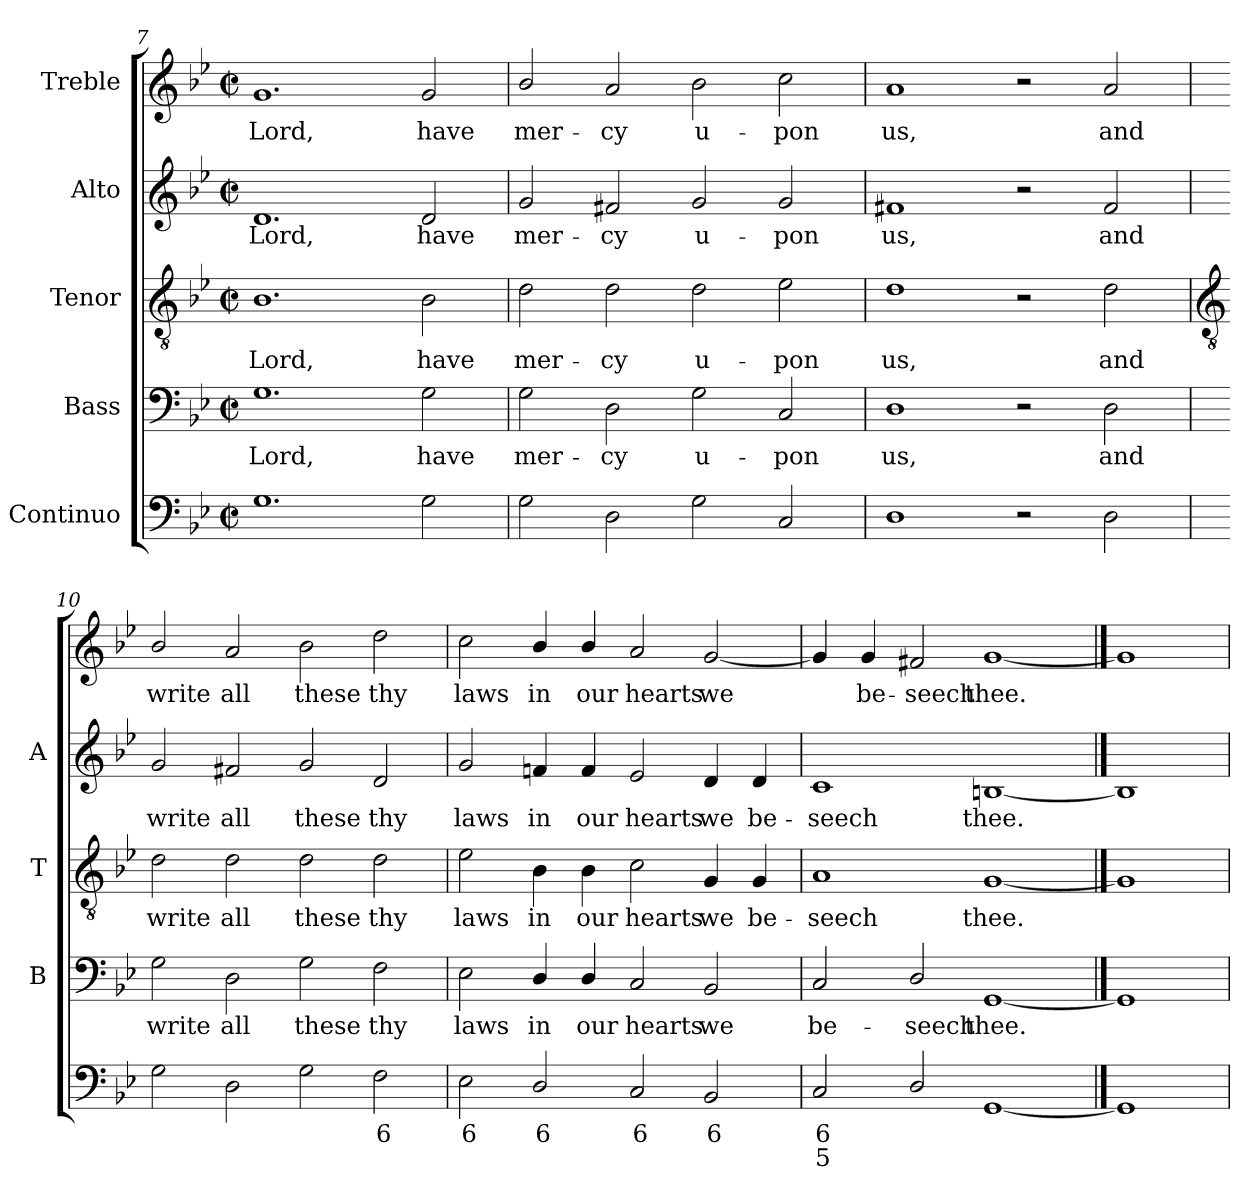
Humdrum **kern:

**kern	**text	**text	**kern	**text	**kern	**text	**kern	**text	**kern	**text
*part5	*part5	*part5	*part4	*part4	*part3	*part3	*part2	*part2	*part1	*part1
*staff5	*staff5	*staff5	*staff4	*staff4	*staff3	*staff3	*staff2	*staff2	*staff1	*staff1
*I"Continuo	*	*	*I"Bass	*	*I"Tenor	*	*I"Alto	*	*I"Treble	*
*	*	*	*I'B	*	*I'T	*	*I'A	*	*	*
*clefF4	*	*	*clefF4	*	*clefGv2	*	*clefG2	*	*clefG2	*
*k[b-e-]	*	*	*k[b-e-]	*	*k[b-e-]	*	*k[b-e-]	*	*k[b-e-]	*
*B-:	*	*	*B-:	*	*B-:	*	*B-:	*	*B-:	*
*M4/2	*	*	*M4/2	*	*M4/2	*	*M4/2	*	*M4/2	*
*met(c|)	*	*	*met(c|)	*	*met(c|)	*	*met(c|)	*	*met(c|)	*
=7	=7	=7	=7	=7	=7	=7	=7	=7	=7	=7
!	!	!	!	!LO:LY:b	!	!LO:LY:b	!	!LO:LY:b	!	!LO:LY:b
1.G	.	.	1.G	Lord,	1.B-	Lord,	1.d	Lord,	1.g	Lord,
!	!	!	!	!LO:LY:b	!	!LO:LY:b	!	!LO:LY:b	!	!LO:LY:b
2G	.	.	2G	have	2B-	have	2d	have	2g	have
=8	=8	=8	=8	=8	=8	=8	=8	=8	=8	=8
!	!	!	!	!LO:LY:b	!	!LO:LY:b	!	!LO:LY:b	!	!LO:LY:b
2G	.	.	2G	mer-	2d	mer-	2g	mer-	2b-/	mer-
!	!	!	!	!LO:LY:b	!	!LO:LY:b	!	!LO:LY:b	!	!LO:LY:b
2D	.	.	2D	-cy	2d	-cy	2f#X	-cy	2a	-cy
!	!	!	!	!LO:LY:b	!	!LO:LY:b	!	!LO:LY:b	!	!LO:LY:b
2G	.	.	2G	u-	2d	u-	2g	u-	2b-	u-
!	!	!	!	!LO:LY:b	!	!LO:LY:b	!	!LO:LY:b	!	!LO:LY:b
2C	.	.	2C	-pon	2e-	-pon	2g	-pon	2cc	-pon
=9	=9	=9	=9	=9	=9	=9	=9	=9	=9	=9
!	!	!	!	!LO:LY:b	!	!LO:LY:b	!	!LO:LY:b	!	!LO:LY:b
1D	.	.	1D	us,	1d	us,	1f#X	us,	1a	us,
2r	.	.	2r	.	2r	.	2r	.	2r	.
!	!	!	!	!LO:LY:b	!	!LO:LY:b	!	!LO:LY:b	!	!LO:LY:b
2D	.	.	2D	and	2d	and	2f#	and	2a	and
!!LO:LB:g=z
=10	=10	=10	=10	=10	=10	=10	=10	=10	=10	=10
*	*	*	*	*	*clefGv2	*	*	*	*	*
!	!	!	!	!LO:LY:b	!	!LO:LY:b	!	!LO:LY:b	!	!LO:LY:b
2G	.	.	2G	write	2d	write	2g	write	2b-/	write
!	!	!	!	!LO:LY:b	!	!LO:LY:b	!	!LO:LY:b	!	!LO:LY:b
2D	.	.	2D	all	2d	all	2f#X	all	2a	all
!	!	!	!	!LO:LY:b	!	!LO:LY:b	!	!LO:LY:b	!	!LO:LY:b
2G	.	.	2G	these	2d	these	2g	these	2b-	these
!	!LO:LY:b	!	!	!LO:LY:b	!	!LO:LY:b	!	!LO:LY:b	!	!LO:LY:b
2F	6	.	2F	thy	2d	thy	2d	thy	2dd	thy
=11	=11	=11	=11	=11	=11	=11	=11	=11	=11	=11
!	!LO:LY:b	!	!	!LO:LY:b	!	!LO:LY:b	!	!LO:LY:b	!	!LO:LY:b
2E-	6	.	2E-	laws	2e-	laws	2g	laws	2cc	laws
!	!LO:LY:b	!	!	!LO:LY:b	!	!LO:LY:b	!	!LO:LY:b	!	!LO:LY:b
2D/	6	.	4D/	in	4B-	in	4fn	in	4b-/	in
!	!	!	!	!LO:LY:b	!	!LO:LY:b	!	!LO:LY:b	!	!LO:LY:b
.	.	.	4D/	our	4B-	our	4f	our	4b-/	our
!	!LO:LY:b	!	!	!LO:LY:b	!	!LO:LY:b	!	!LO:LY:b	!	!LO:LY:b
2C	6	.	2C	hearts	2c	hearts	2e-	hearts	2a	hearts
!	!LO:LY:b	!	!	!LO:LY:b	!	!LO:LY:b	!	!LO:LY:b	!	!LO:LY:b
2BB-	6	.	2BB-	we	4G	we	4d	we	[2g	we
!	!	!	!	!	!	!LO:LY:b	!	!LO:LY:b	!	!
.	.	.	.	.	4G	be-	4d	be-	.	.
=12	=12	=12	=12	=12	=12	=12	=12	=12	=12	=12
!	!LO:LY:b	!LO:LY:b	!	!LO:LY:b	!	!LO:LY:b	!	!LO:LY:b	!	!
2C	6	5	2C	be-	1A	-seech	1c	-seech	4g]	.
!	!	!	!	!	!	!	!	!	!	!LO:LY:b
.	.	.	.	.	.	.	.	.	4g	be-
!	!	!	!	!LO:LY:b	!	!	!	!	!	!LO:LY:b
2D/	.	.	2D/	-seech	.	.	.	.	2f#X	-seech
!	!	!	!	!LO:LY:b	!	!LO:LY:b	!	!LO:LY:b	!	!LO:LY:b
[1GG	.	.	[1GG	thee.	[1G	thee.	[1Bn	thee.	[1g	thee.
==13	==13	==13	==13	==13	==13	==13	==13	==13	==13	==13
1GG]	.	.	1GG]	.	1G]	.	1B]	.	1g]	.
=	=	=	=	=	=	=	=	=	=	=
*-	*-	*-	*-	*-	*-	*-	*-	*-	*-	*-
